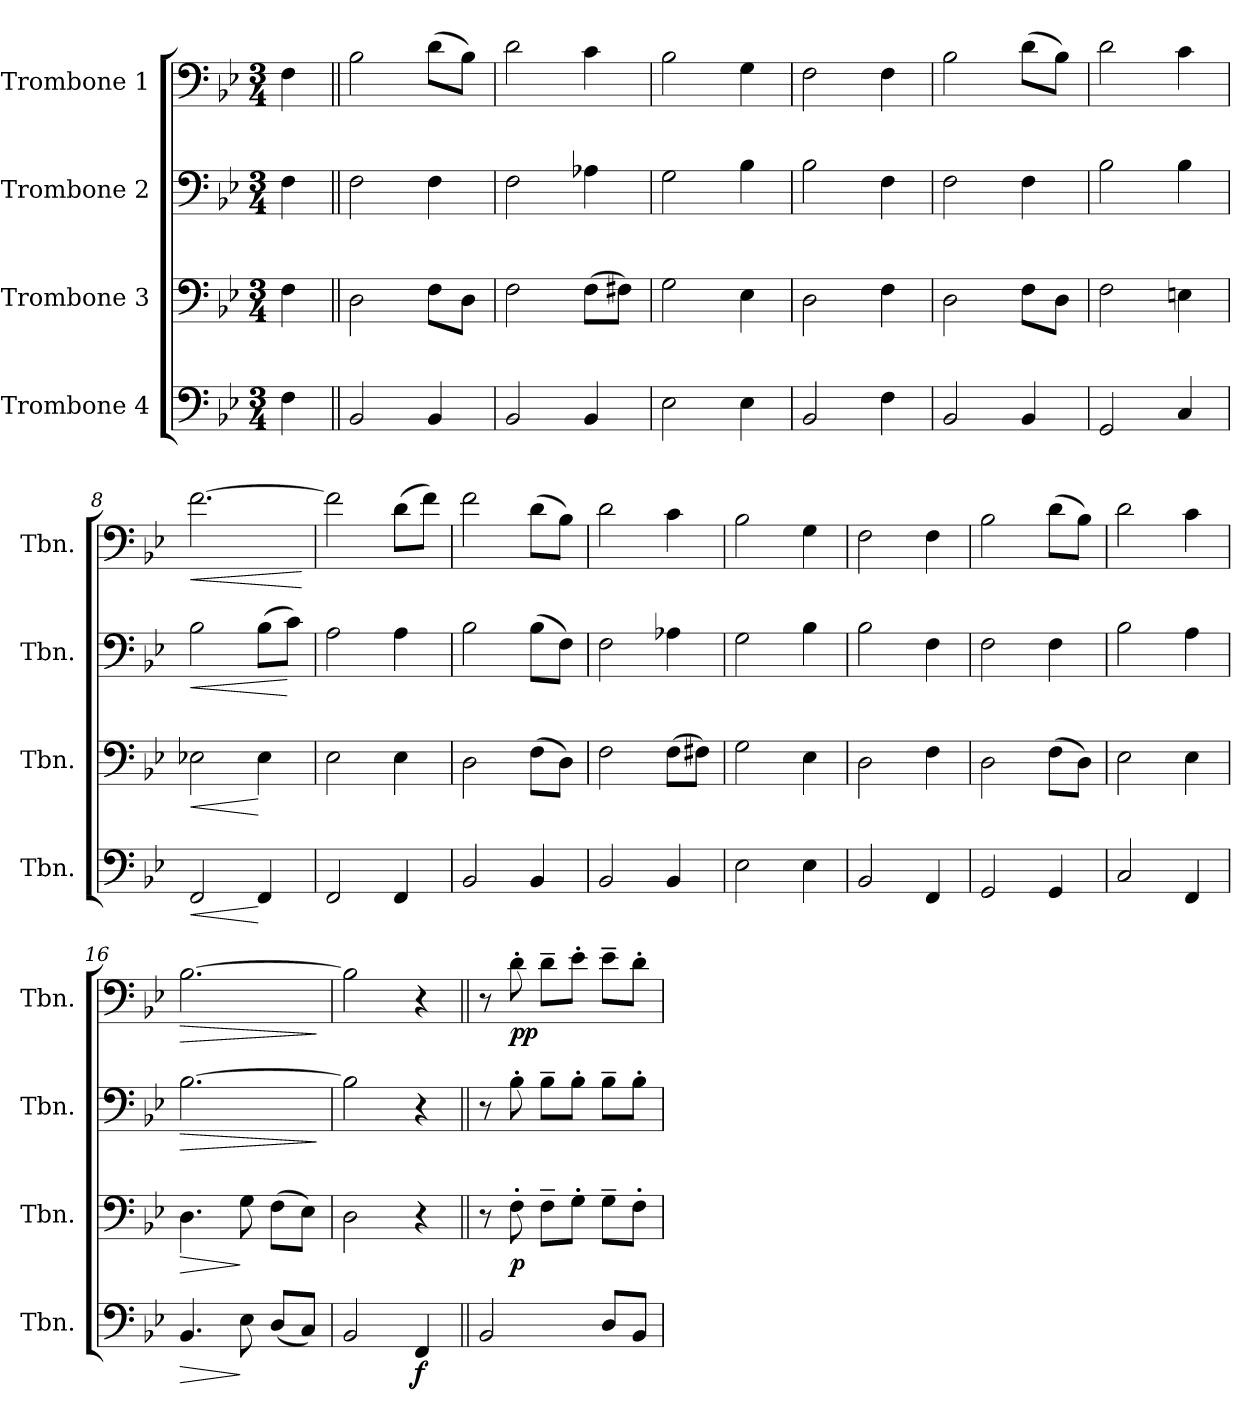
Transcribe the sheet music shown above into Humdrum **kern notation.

**kern	**dynam	**kern	**dynam	**kern	**dynam	**kern	**dynam
*part4	*part4	*part3	*part3	*part2	*part2	*part1	*part1
*staff4	*staff4	*staff3	*staff3	*staff2	*staff2	*staff1	*staff1
*I"Trombone 4	*	*I"Trombone 3	*	*I"Trombone 2	*	*I"Trombone 1	*
*I'Tbn.	*	*I'Tbn.	*	*I'Tbn.	*	*I'Tbn.	*
!!LO:PB:g=z
*clefF4	*	*clefF4	*	*clefF4	*	*clefF4	*
*k[b-e-]	*	*k[b-e-]	*	*k[b-e-]	*	*k[b-e-]	*
*B-:	*	*B-:	*	*B-:	*	*B-:	*
*M3/4	*	*M3/4	*	*M3/4	*	*M3/4	*
=1	=1	=1	=1	=1	=1	=1	=1
4Fi\	.	4Fi\	.	4Fi\	.	4Fi\	.
=2||	=2||	=2||	=2||	=2||	=2||	=2||	=2||
2BB-i/	.	2Di\	.	2Fi\	.	2B-i\	.
4BB-i/	.	8Fi\L	.	4Fi\	.	(8di\L	.
.	.	8Di\J	.	.	.	8B-i\J)	.
=3	=3	=3	=3	=3	=3	=3	=3
2BB-i/	.	2Fi\	.	2Fi\	.	2di\	.
4BB-i/	.	(8Fi\L	.	4A-Xi\	.	4ci\	.
.	.	8F#Xi\J)	.	.	.	.	.
=4	=4	=4	=4	=4	=4	=4	=4
2E-i\	.	2Gi\	.	2Gi\	.	2B-i\	.
4E-i\	.	4E-i\	.	4B-i\	.	4Gi\	.
=5	=5	=5	=5	=5	=5	=5	=5
2BB-i/	.	2Di\	.	2B-i\	.	2Fi\	.
4Fi\	.	4Fi\	.	4Fi\	.	4Fi\	.
=6	=6	=6	=6	=6	=6	=6	=6
2BB-i/	.	2Di\	.	2Fi\	.	2B-i\	.
4BB-i/	.	8Fi\L	.	4Fi\	.	(8di\L	.
.	.	8Di\J	.	.	.	8B-i\J)	.
=7	=7	=7	=7	=7	=7	=7	=7
2GGi/	.	2Fi\	.	2B-i\	.	2di\	.
4Ci/	.	4Eni\	.	4B-i\	.	4ci\	.
!!LO:LB:g=z
=8	=8	=8	=8	=8	=8	=8	=8
!	!LO:HP:b	!	!LO:HP:b	!	!LO:HP:b	!	!LO:HP:b
2FFi/	<	2E-Xi\	<	2B-i\	<	[>2.fi\	<
4FFi/	[	4E-i\	[	(8B-i\L	.	.	.
.	.	.	.	8ci\J)	[	.	.
.	.	.	.	.	.	.	[
=9	=9	=9	=9	=9	=9	=9	=9
2FFi/	.	2E-i\	.	2Ai\	.	2fi\]	.
4FFi/	.	4E-i\	.	4Ai\	.	(8di\L	.
.	.	.	.	.	.	8fi\J)	.
=10	=10	=10	=10	=10	=10	=10	=10
2BB-i/	.	2Di\	.	2B-i\	.	2fi\	.
4BB-i/	.	(8Fi\L	.	(8B-i\L	.	(8di\L	.
.	.	8Di\J)	.	8Fi\J)	.	8B-i\J)	.
=11	=11	=11	=11	=11	=11	=11	=11
2BB-i/	.	2Fi\	.	2Fi\	.	2di\	.
4BB-i/	.	(8Fi\L	.	4A-Xi\	.	4ci\	.
.	.	8F#Xi\J)	.	.	.	.	.
=12	=12	=12	=12	=12	=12	=12	=12
2E-i\	.	2Gi\	.	2Gi\	.	2B-i\	.
4E-i\	.	4E-i\	.	4B-i\	.	4Gi\	.
=13	=13	=13	=13	=13	=13	=13	=13
2BB-i/	.	2Di\	.	2B-i\	.	2Fi\	.
4FFi/	.	4Fi\	.	4Fi\	.	4Fi\	.
=14	=14	=14	=14	=14	=14	=14	=14
2GGi/	.	2Di\	.	2Fi\	.	2B-i\	.
4GGi/	.	(8Fi\L	.	4Fi\	.	(8di\L	.
.	.	8Di\J)	.	.	.	8B-i\J)	.
=15	=15	=15	=15	=15	=15	=15	=15
2Ci/	.	2E-i\	.	2B-i\	.	2di\	.
4FFi/	.	4E-i\	.	4Ai\	.	4ci\	.
!!LO:LB:g=z
=16	=16	=16	=16	=16	=16	=16	=16
!	!LO:HP:b	!	!LO:HP:b	!	!LO:HP:b	!	!LO:HP:b
4.BB-i/	>	4.Di\	>	[>2.B-i\	>	[>2.B-i\	>
8E-i\	]	8Gi\	]	.	.	.	.
(8Di/L	.	(8Fi\L	.	.	.	.	.
8Ci/J)	.	8E-i\J)	.	.	.	.	.
.	.	.	.	.	]	.	]
=17	=17	=17	=17	=17	=17	=17	=17
2BB-i/	.	2Di\	.	2B-i\]	.	2B-i\]	.
4FFi/	f	4r	.	4r	.	4r	.
=18||	=18||	=18||	=18||	=18||	=18||	=18||	=18||
2BB-i/	.	8r	.	8r	.	8r	.
.	.	8F'i\	p	8B-'i\	.	8d'i\	p p
.	.	8F~i\L	.	8B-~i\L	.	8d~i\L	.
.	.	8G'i\J	.	8B-'i\J	.	8e-'i\J	.
8Di/L	.	8G~i\L	.	8B-~i\L	.	8e-~i\L	.
8BB-i/J	.	8F'i\J	.	8B-'i\J	.	8d'i\J	.
=	=	=	=	=	=	=	=
*-	*-	*-	*-	*-	*-	*-	*-
